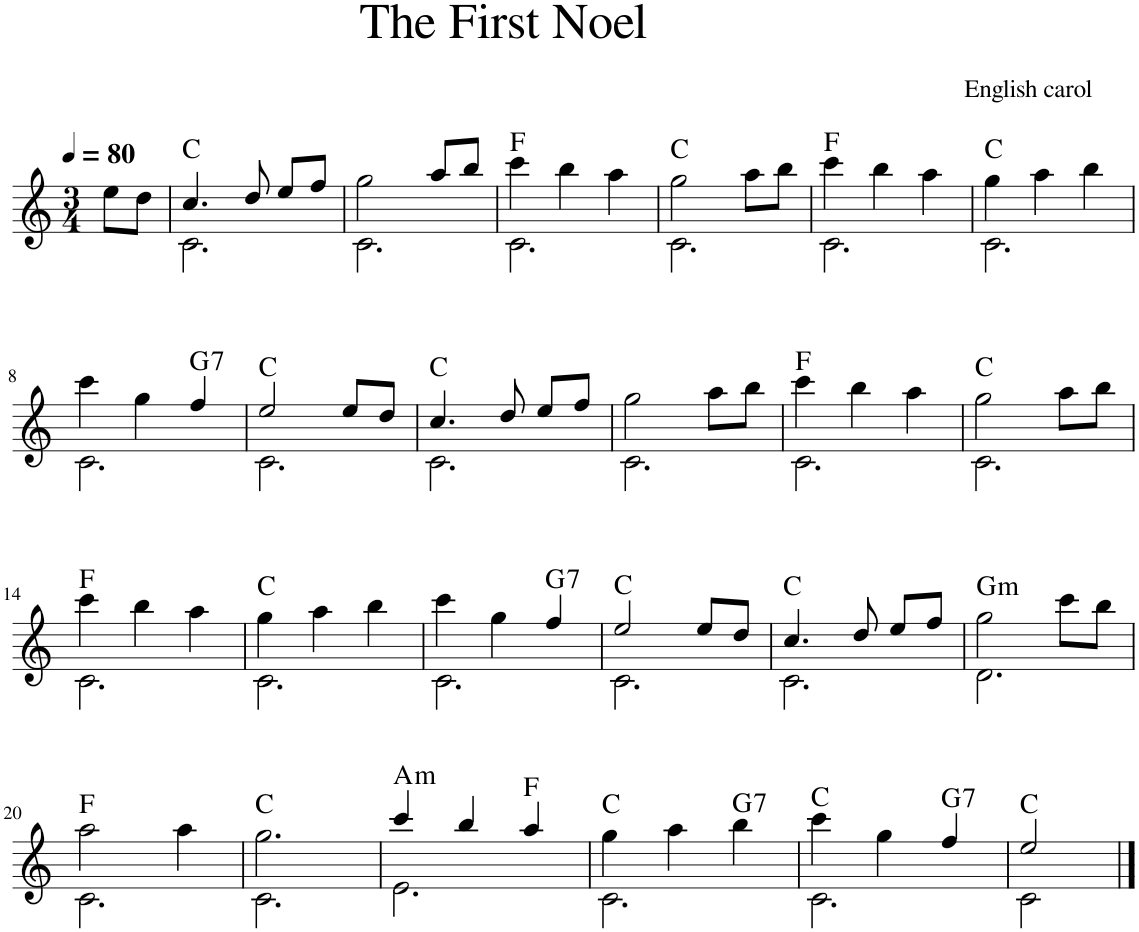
**kern	**harte
*part1	*part1
*staff1	*
*I"ハープ	*
*clefG2	*
*k[]	*
*M3/4	*
*MM80	*
=1	=1
8ee\L	.
8dd\J	.
=2	=2
*^	*
4.cc/	2.c\	C:maj
8dd/	.	.
8ee/L	.	.
8ff/J	.	.
=3	=3	=3
2gg\	2.c\	.
8aa/L	.	.
8bb/J	.	.
=4	=4	=4
4ccc\	2.c\	F:maj
4bb\	.	.
4aa\	.	.
=5	=5	=5
2gg\	2.c\	C:maj
8aa\L	.	.
8bb\J	.	.
=6	=6	=6
4ccc\	2.c\	F:maj
4bb\	.	.
4aa\	.	.
=7	=7	=7
4gg\	2.c\	C:maj
4aa\	.	.
4bb\	.	.
!!LO:LB:g=z	!!
=8	=8	=8
4ccc\	2.c\	.
4gg\	.	.
!	!	!LO:H:kt=7
4ff/	.	G:7
=9	=9	=9
2ee/	2.c\	C:maj
8ee/L	.	.
8dd/J	.	.
=10	=10	=10
4.cc/	2.c\	C:maj
8dd/	.	.
8ee/L	.	.
8ff/J	.	.
=11	=11	=11
2gg\	2.c\	.
8aa\L	.	.
8bb\J	.	.
=12	=12	=12
4ccc\	2.c\	F:maj
4bb\	.	.
4aa\	.	.
=13	=13	=13
2gg\	2.c\	C:maj
8aa\L	.	.
8bb\J	.	.
!!LO:LB:g=z	!!
=14	=14	=14
4ccc\	2.c\	F:maj
4bb\	.	.
4aa\	.	.
=15	=15	=15
4gg\	2.c\	C:maj
4aa\	.	.
4bb\	.	.
=16	=16	=16
4ccc\	2.c\	.
4gg\	.	.
!	!	!LO:H:kt=7
4ff/	.	G:7
=17	=17	=17
2ee/	2.c\	C:maj
8ee/L	.	.
8dd/J	.	.
=18	=18	=18
4.cc/	2.c\	C:maj
8dd/	.	.
8ee/L	.	.
8ff/J	.	.
=19	=19	=19
!	!	!LO:H:kt=m
2gg\	2.d\	G:min
8ccc\L	.	.
8bb\J	.	.
!!LO:LB:g=z	!!
=20	=20	=20
2aa\	2.c\	F:maj
4aa\	.	.
=21	=21	=21
2.gg\	2.c\	C:maj
=22	=22	=22
!	!	!LO:H:kt=m
4ccc/	2.e\	A:min
4bb/	.	.
4aa/	.	F:maj
=23	=23	=23
4gg\	2.c\	C:maj
4aa\	.	.
!	!	!LO:H:kt=7
4bb\	.	G:7
=24	=24	=24
4ccc\	2.c\	C:maj
4gg\	.	.
!	!	!LO:H:kt=7
4ff/	.	G:7
=25	=25	=25
2ee/	2c\	C:maj
*v	*v	*
==	==
*-	*-
